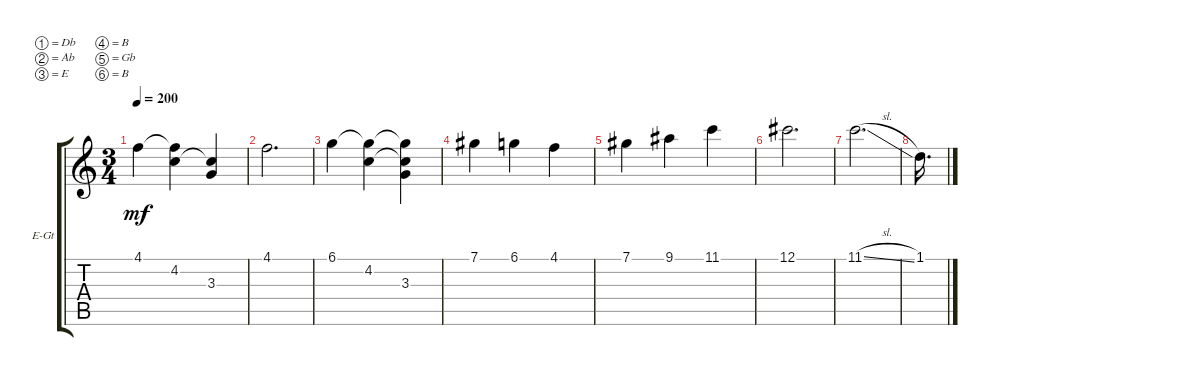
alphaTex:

\bracketExtendMode groupsimilarinstruments
\firstSystemTrackNameOrientation horizontal
\otherSystemsTrackNameOrientation horizontal
\track ("Track 2" "E-Gt") {multiBarRest instrument overdrivenguitar}
\staff {score tabs}
\tuning (Db4 Ab3 E3 B2 Gb2 B1)
\ts (3 4)
\tempo 200
\clef g2
\ks c
4.1.4{dy mf} (4.2 4.1{t}).4 (3.3 4.2{t}).4 |
4.1.2{d} |
6.1.4 (4.2 6.1{t}).4 (3.3 4.2{t} 6.1{t}).4 |
7.1.4 6.1.4 4.1.4 |
7.1.4 9.1.4 11.1.4 |
12.1.2{d} |
11.1{sl}.2{d} |
1.1.16{d}
